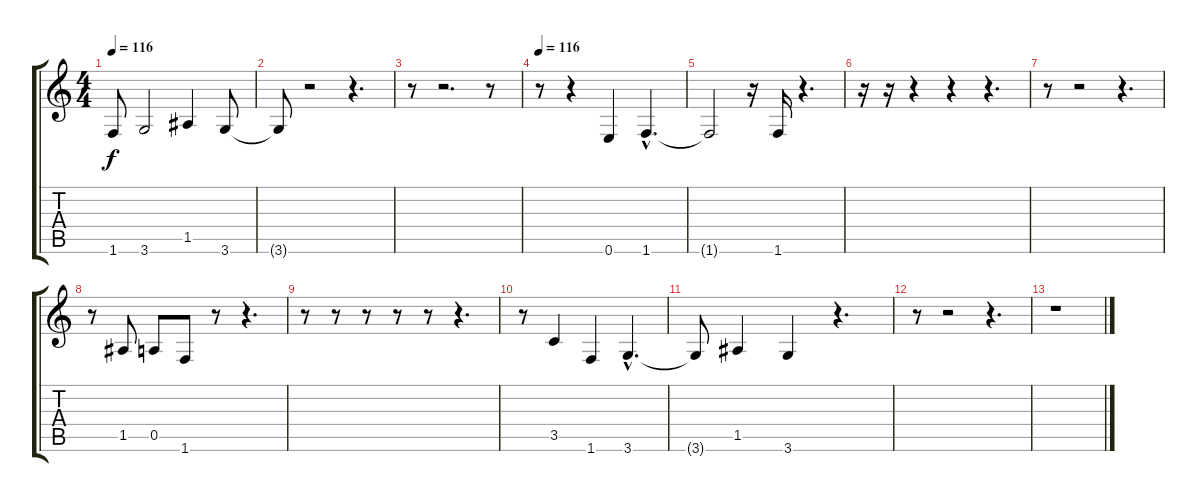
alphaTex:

\track "" {instrument electricbassfinger}
\staff {score tabs}
\tuning (E4 B3 G3 D3 A2 E2) {hide}
\ts (4 4)
\tempo 116
\clef g2
\ks c
1.6{t}.8{dy f} 3.6.2 1.5.4 3.6.8 |
3.6{t}.8 r.2 r.4{d} |
r.8 r.2{d} r.8 |
\tempo 116
r.8 r.4 0.6.4 1.6{hac}.4{d} |
1.6{t}.2 r.16 1.6.16 r.4{d} |
r.16 r.16 r.4 r.4 r.4{d} |
r.8 r.2 r.4{d} |
r.8 1.5.8 0.5.8 1.6.8 r.8 r.4{d} |
r.8 r.8 r.8 r.8 r.8 r.4{d} |
r.8 3.5.4 1.6.4 3.6{hac}.4{d} |
3.6{t}.8 1.5.4 3.6.4 r.4{d} |
r.8 r.2 r.4{d} |
r.1
